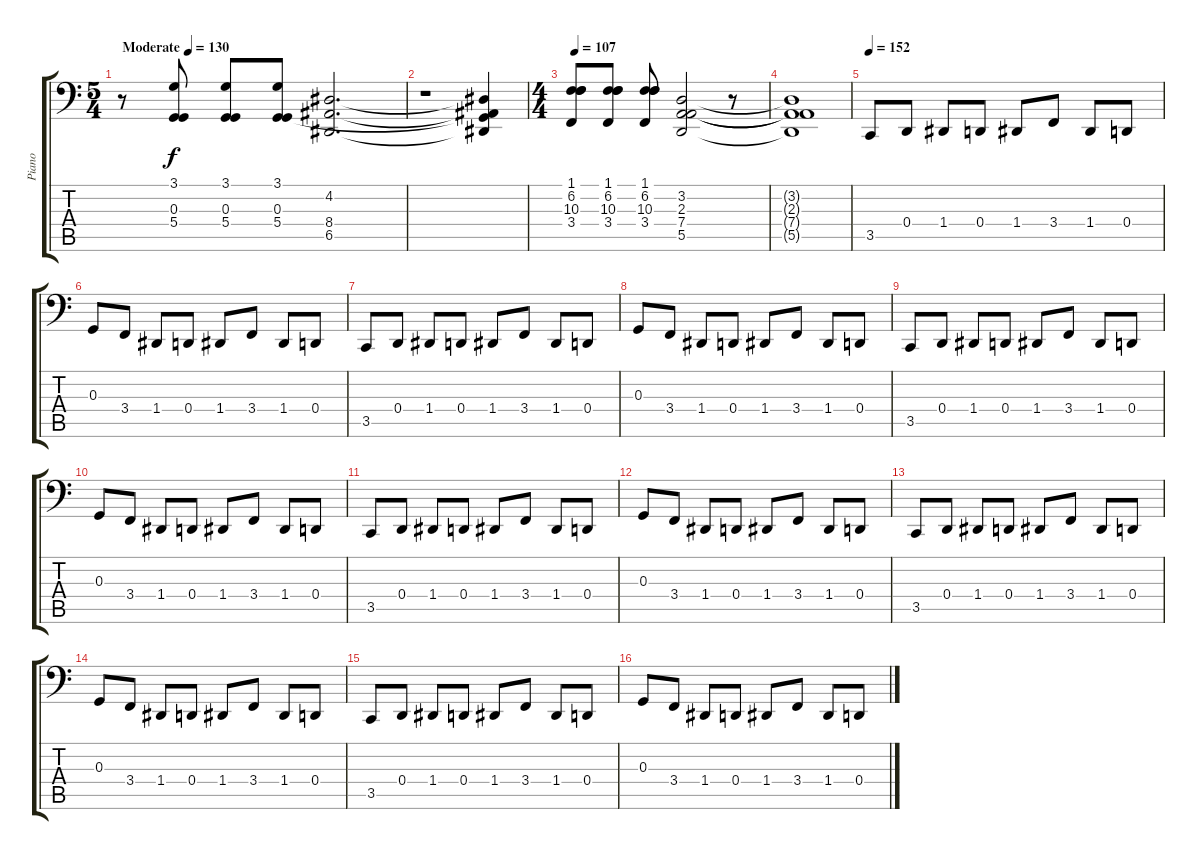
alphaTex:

\track ("Piano" "Piano") {instrument electricgrandpiano}
\staff {score tabs}
\tuning (E3 B2 G2 D2 A1 E1) {hide}
\ts (5 4)
\tempo (130 "Moderate")
\clef f4
\ks c
r.8{dy f instrument electricgrandpiano} (3.1 0.3 5.4).8 (3.1 0.3 5.4).8 (3.1 0.3 5.4).8 (4.2 8.4 6.5).2{d} |
r.1 (4.2{t} 0.3{t} 8.4{t} 6.5{t}).4 |
\ts (4 4)
\tempo 107
(1.1 6.2 10.3 3.4).8 (1.1 6.2 10.3 3.4).8 (1.1 6.2 10.3 3.4).8 (3.2 2.3 7.4 5.5).2 r.8 |
(3.2{t} 2.3{t} 7.4{t} 5.5{t}).1 |
\tempo 152
3.5.8 0.4.8 1.4.8 0.4.8 1.4.8 3.4.8 1.4.8 0.4.8 |
0.3.8 3.4.8 1.4.8 0.4.8 1.4.8 3.4.8 1.4.8 0.4.8 |
3.5.8 0.4.8 1.4.8 0.4.8 1.4.8 3.4.8 1.4.8 0.4.8 |
0.3.8 3.4.8 1.4.8 0.4.8 1.4.8 3.4.8 1.4.8 0.4.8 |
3.5.8 0.4.8 1.4.8 0.4.8 1.4.8 3.4.8 1.4.8 0.4.8 |
0.3.8 3.4.8 1.4.8 0.4.8 1.4.8 3.4.8 1.4.8 0.4.8 |
3.5.8 0.4.8 1.4.8 0.4.8 1.4.8 3.4.8 1.4.8 0.4.8 |
0.3.8 3.4.8 1.4.8 0.4.8 1.4.8 3.4.8 1.4.8 0.4.8 |
3.5.8 0.4.8 1.4.8 0.4.8 1.4.8 3.4.8 1.4.8 0.4.8 |
0.3.8 3.4.8 1.4.8 0.4.8 1.4.8 3.4.8 1.4.8 0.4.8 |
3.5.8 0.4.8 1.4.8 0.4.8 1.4.8 3.4.8 1.4.8 0.4.8 |
0.3.8 3.4.8 1.4.8 0.4.8 1.4.8 3.4.8 1.4.8 0.4.8
